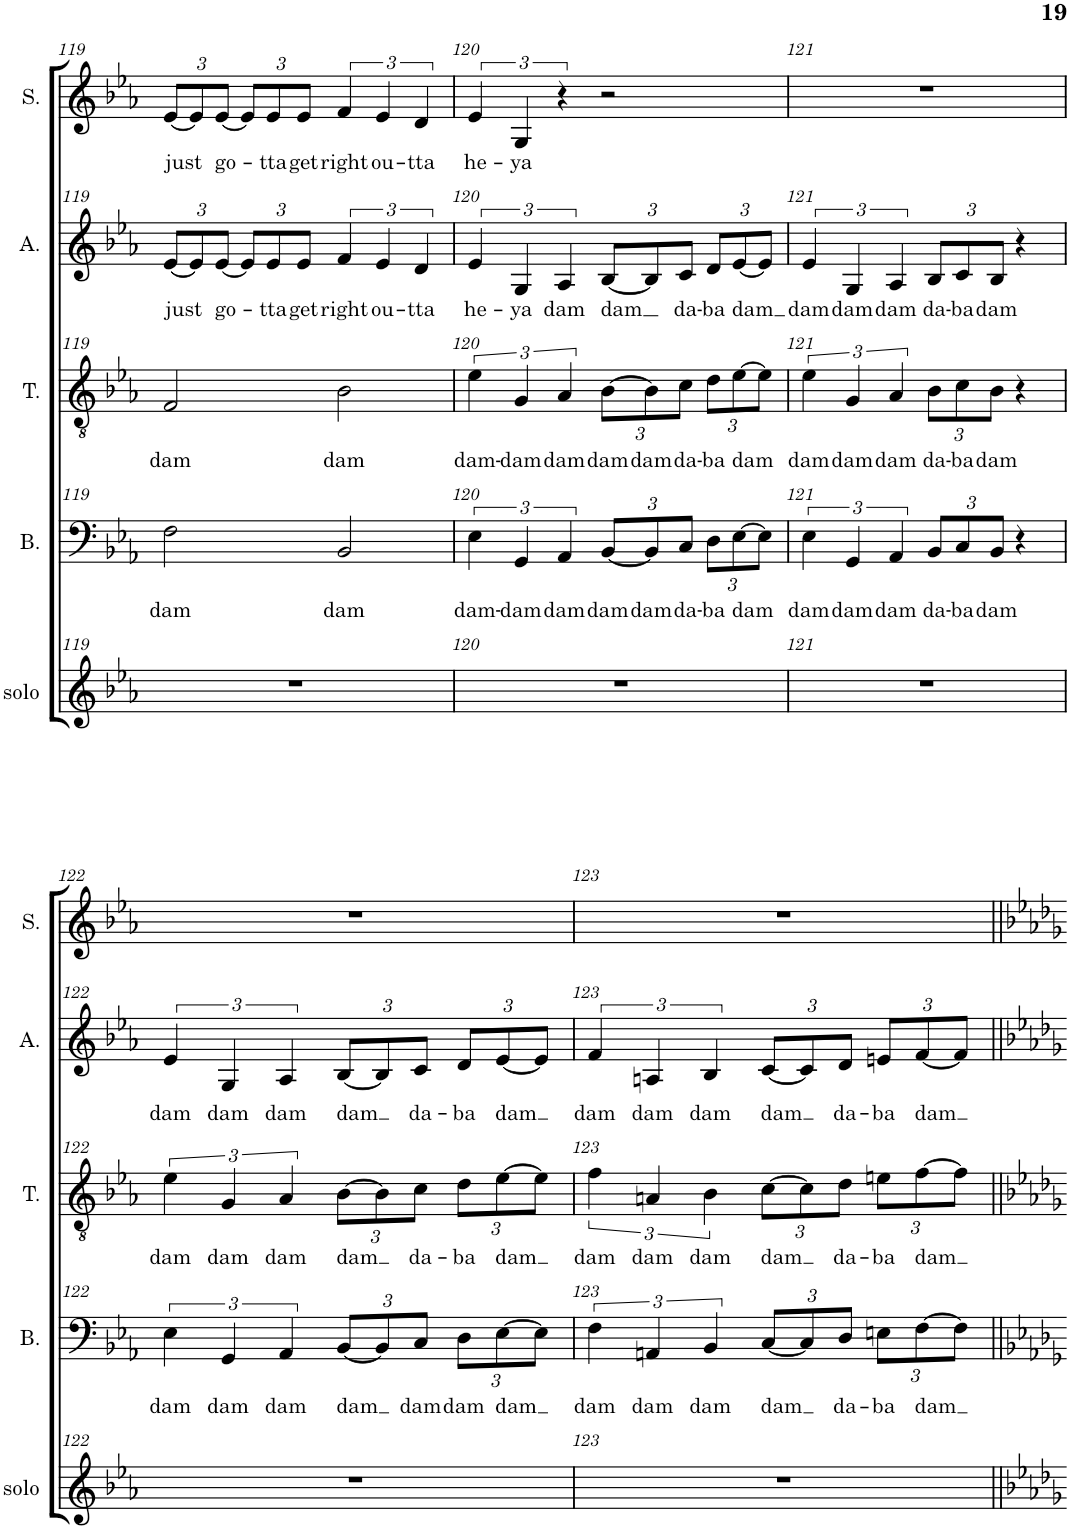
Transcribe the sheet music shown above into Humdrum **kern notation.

**kern	**kern	**text	**kern	**text	**kern	**text	**kern	**text
*part5	*part4	*part4	*part3	*part3	*part2	*part2	*part1	*part1
*staff5	*staff4	*staff4	*staff3	*staff3	*staff2	*staff2	*staff1	*staff1
*I"solo	*I"Bass	*	*I"Tenor	*	*I"Alto	*	*I"Soprano	*
*I'solo	*I'B.	*	*I'T.	*	*I'A.	*	*I'S.	*
!!LO:PB:g=z
*clefG2	*clefF4	*	*clefGv2	*	*clefG2	*	*clefG2	*
*k[b-e-a-]	*k[b-e-a-]	*	*k[b-e-a-]	*	*k[b-e-a-]	*	*k[b-e-a-]	*
*M4/4	*M4/4	*	*M4/4	*	*M4/4	*	*M4/4	*
=119	=119	=119	=119	=119	=119	=119	=119	=119
!	!	!LO:LY:b	!	!LO:LY:b	!	!LO:LY:b	!	!LO:LY:b
1r	2F\	dam	2F/	dam	[4e-/	just	[4e-/	just
*	*	*	*	*	*Xbrackettup	*	*Xbrackettup	*
.	.	.	.	.	12e-/L]	.	12e-/L]	.
!	!	!	!	!	!	!LO:LY:b	!	!LO:LY:b
.	.	.	.	.	12e-/	-tta	12e-/	-tta
!	!	!	!	!	!	!LO:LY:b	!	!LO:LY:b
.	.	.	.	.	12e-/J	get	12e-/J	get
!	!	!LO:LY:b	!	!LO:LY:b	!	!	!	!
*	*	*	*	*	*brackettup	*	*	*
!	!	!	!	!	!	!LO:LY:b	!	!
*	*	*	*	*	*	*	*brackettup	*
!	!	!	!	!	!	!	!	!LO:LY:b
.	2BB-/	dam	2B-\	dam	6f/	right	6f/	right
!	!	!	!	!	!	!LO:LY:b	!	!LO:LY:b
.	.	.	.	.	6e-/	ou-	6e-/	ou-
!	!	!	!	!	!	!LO:LY:b	!	!LO:LY:b
.	.	.	.	.	6d/	-tta	6d/	-tta
=120	=120	=120	=120	=120	=120	=120	=120	=120
!	!	!LO:LY:b	!	!LO:LY:b	!	!LO:LY:b	!	!LO:LY:b
1r	6E-\	dam-	6e-\	dam-	6e-/	he-	6e-/	he-
!	!	!LO:LY:b	!	!LO:LY:b	!	!LO:LY:b	!	!LO:LY:b
.	6GG/	-dam	6G/	-dam	6G/	-ya	6G/	-ya
!	!	!LO:LY:b	!	!LO:LY:b	!	!LO:LY:b	!	!
.	6AA-/	dam	6A-/	dam	6A-/	dam	6r	.
*	*Xbrackettup	*	*	*	*	*	*	*
!	!	!LO:LY:b	!	!	!	!	!	!
*	*	*	*Xbrackettup	*	*	*	*	*
!	!	!	!	!LO:LY:b	!	!	!	!
*	*	*	*	*	*Xbrackettup	*	*	*
!	!	!	!	!	!	!LO:LY:b	!	!
.	[12BB-/L	dam	[12B-\L	dam	[12B-/L	dam	2r	.
!	!	!LO:LY:b	!	!LO:LY:b	!	!	!	!
.	12BB-/]	dam	12B-\]	dam	12B-/]	.	.	.
!	!	!LO:LY:b	!	!LO:LY:b	!	!LO:LY:b	!	!
.	12C/J	da-	12c\J	da-	12c/J	da-	.	.
!	!	!LO:LY:b	!	!LO:LY:b	!	!LO:LY:b	!	!
.	12D\L	-ba	12d\L	-ba	12d/L	-ba	.	.
!	!	!LO:LY:b	!	!LO:LY:b	!	!LO:LY:b	!	!
.	[12E-\	dam	[12e-\	dam	[12e-/	dam	.	.
.	12E-\J]	.	12e-\J]	.	12e-/J]	.	.	.
=121	=121	=121	=121	=121	=121	=121	=121	=121
*	*brackettup	*	*	*	*	*	*	*
!	!	!LO:LY:b	!	!	!	!	!	!
*	*	*	*brackettup	*	*	*	*	*
!	!	!	!	!LO:LY:b	!	!	!	!
*	*	*	*	*	*brackettup	*	*	*
!	!	!	!	!	!	!LO:LY:b	!	!
1r	6E-\	dam	6e-\	dam	6e-/	dam	1r	.
!	!	!LO:LY:b	!	!LO:LY:b	!	!LO:LY:b	!	!
.	6GG/	dam	6G/	dam	6G/	dam	.	.
!	!	!LO:LY:b	!	!LO:LY:b	!	!LO:LY:b	!	!
.	6AA-/	dam	6A-/	dam	6A-/	dam	.	.
*	*Xbrackettup	*	*	*	*	*	*	*
!	!	!LO:LY:b	!	!	!	!	!	!
*	*	*	*Xbrackettup	*	*	*	*	*
!	!	!	!	!LO:LY:b	!	!	!	!
*	*	*	*	*	*Xbrackettup	*	*	*
!	!	!	!	!	!	!LO:LY:b	!	!
.	12BB-/L	da-	12B-\L	da-	12B-/L	da-	.	.
!	!	!LO:LY:b	!	!LO:LY:b	!	!LO:LY:b	!	!
.	12C/	-ba	12c\	-ba	12c/	-ba	.	.
!	!	!LO:LY:b	!	!LO:LY:b	!	!LO:LY:b	!	!
.	12BB-/J	dam	12B-\J	dam	12B-/J	dam	.	.
.	4r	.	4r	.	4r	.	.	.
!!LO:LB:g=z
=122	=122	=122	=122	=122	=122	=122	=122	=122
*	*brackettup	*	*	*	*	*	*	*
!	!	!LO:LY:b	!	!	!	!	!	!
*	*	*	*brackettup	*	*	*	*	*
!	!	!	!	!LO:LY:b	!	!	!	!
*	*	*	*	*	*brackettup	*	*	*
!	!	!	!	!	!	!LO:LY:b	!	!
1r	6E-\	dam	6e-\	dam	6e-/	dam	1r	.
!	!	!LO:LY:b	!	!LO:LY:b	!	!LO:LY:b	!	!
.	6GG/	dam	6G/	dam	6G/	dam	.	.
!	!	!LO:LY:b	!	!LO:LY:b	!	!LO:LY:b	!	!
.	6AA-/	dam	6A-/	dam	6A-/	dam	.	.
*	*Xbrackettup	*	*	*	*	*	*	*
!	!	!LO:LY:b	!	!	!	!	!	!
*	*	*	*Xbrackettup	*	*	*	*	*
!	!	!	!	!LO:LY:b	!	!	!	!
*	*	*	*	*	*Xbrackettup	*	*	*
!	!	!	!	!	!	!LO:LY:b	!	!
.	[12BB-/L	dam	[12B-\L	dam	[12B-/L	dam	.	.
.	12BB-/]	.	12B-\]	.	12B-/]	.	.	.
!	!	!LO:LY:b	!	!LO:LY:b	!	!LO:LY:b	!	!
.	12C/J	dam	12c\J	da-	12c/J	da-	.	.
!	!	!LO:LY:b	!	!LO:LY:b	!	!LO:LY:b	!	!
.	12D\L	dam	12d\L	-ba	12d/L	-ba	.	.
!	!	!LO:LY:b	!	!LO:LY:b	!	!LO:LY:b	!	!
.	[12E-\	dam	[12e-\	dam	[12e-/	dam	.	.
.	12E-\J]	.	12e-\J]	.	12e-/J]	.	.	.
=123	=123	=123	=123	=123	=123	=123	=123	=123
*	*brackettup	*	*	*	*	*	*	*
!	!	!LO:LY:b	!	!	!	!	!	!
*	*	*	*brackettup	*	*	*	*	*
!	!	!	!	!LO:LY:b	!	!	!	!
*	*	*	*	*	*brackettup	*	*	*
!	!	!	!	!	!	!LO:LY:b	!	!
1r	6F\	dam	6f\	dam	6f/	dam	1r	.
!	!	!LO:LY:b	!	!LO:LY:b	!	!LO:LY:b	!	!
.	6AAn/	dam	6An/	dam	6An/	dam	.	.
!	!	!LO:LY:b	!	!LO:LY:b	!	!LO:LY:b	!	!
.	6BB-/	dam	6B-\	dam	6B-/	dam	.	.
*	*Xbrackettup	*	*	*	*	*	*	*
!	!	!LO:LY:b	!	!	!	!	!	!
*	*	*	*Xbrackettup	*	*	*	*	*
!	!	!	!	!LO:LY:b	!	!	!	!
*	*	*	*	*	*Xbrackettup	*	*	*
!	!	!	!	!	!	!LO:LY:b	!	!
.	[12C/L	dam	[12c\L	dam	[12c/L	dam	.	.
.	12C/]	.	12c\]	.	12c/]	.	.	.
!	!	!LO:LY:b	!	!LO:LY:b	!	!LO:LY:b	!	!
.	12D/J	da-	12d\J	da-	12d/J	da-	.	.
!	!	!LO:LY:b	!	!LO:LY:b	!	!LO:LY:b	!	!
.	12En\L	-ba	12en\L	-ba	12en/L	-ba	.	.
!	!	!LO:LY:b	!	!LO:LY:b	!	!LO:LY:b	!	!
.	[12F\	dam	[12f\	dam	[12f/	dam	.	.
.	12F\J]	.	12f\J]	.	12f/J]	.	.	.
=||	=||	=||	=||	=||	=||	=||	=||	=||
*-	*-	*-	*-	*-	*-	*-	*-	*-
